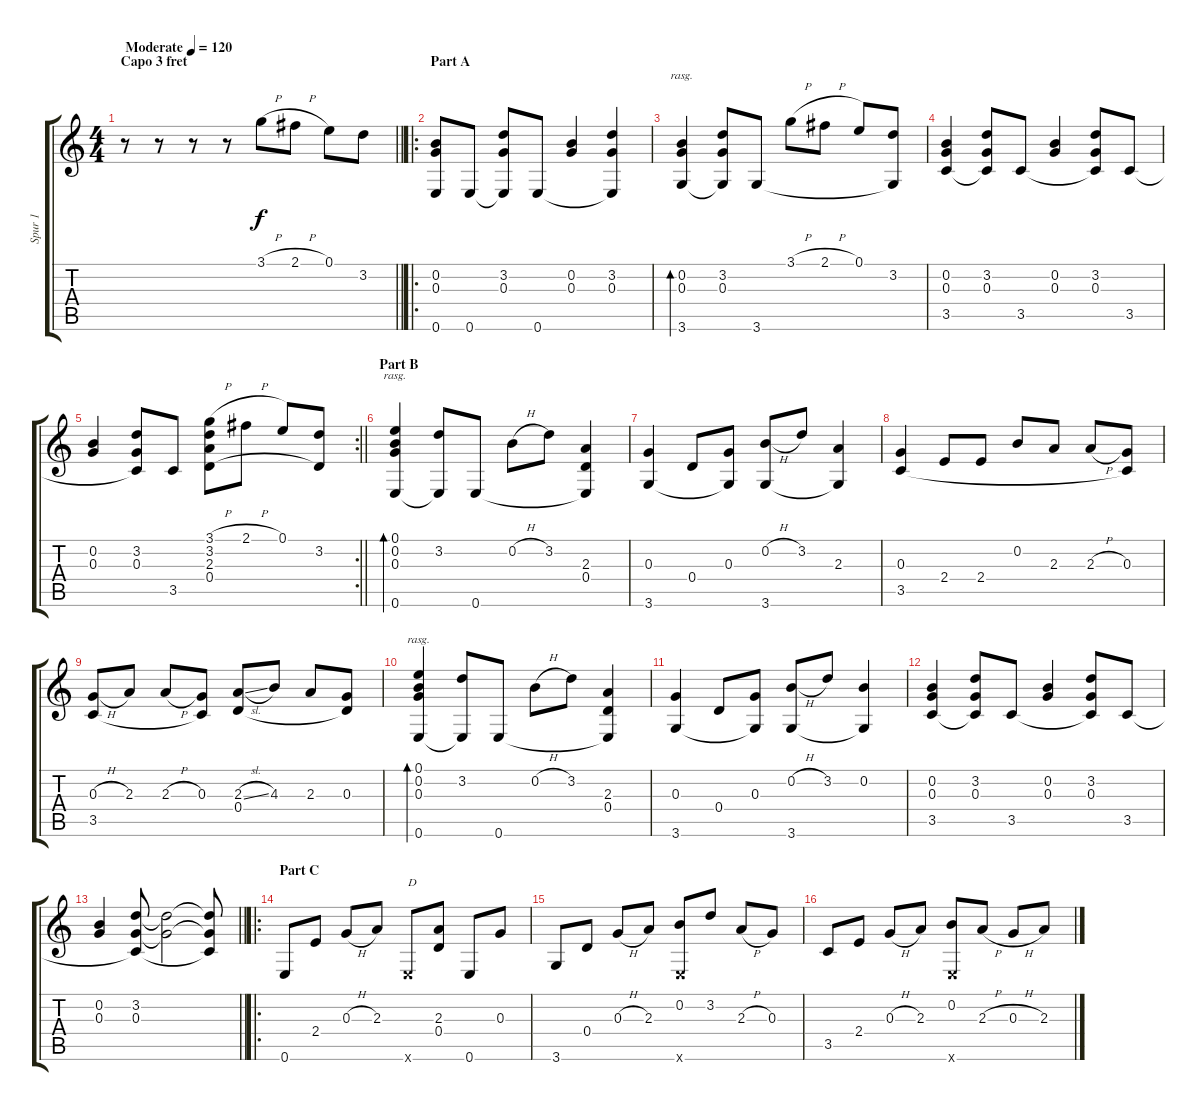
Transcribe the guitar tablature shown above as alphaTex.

\track ("Spur 1" "Spur 1") {instrument acousticguitarsteel}
\staff {score tabs}
\tuning (E4 B3 G3 D3 A2 E2) {hide}
\ts (4 4)
\section ("" "Capo 3 fret")
\tempo (120 "Moderate")
\clef g2
\barLineRight lightlight
\ks c
r.8{dy f instrument acousticguitarsteel} r.8 r.8 r.8 3.1{h}.8 2.1{h}.8 0.1.8 3.2.8 |
\ro
\section ("" "Part A")
(0.2 0.3 0.6).8 0.6.8 (3.2 0.3 0.6{t}).8 0.6.8 (0.2 0.3).4 (3.2 0.3 0.6{t}).4 |
(0.2 0.3 3.6).4{bd 60 rasg ii} (3.2 0.3 3.6{t}).8 3.6.8 3.1{h}.8 2.1{h}.8 0.1.8 (3.2 3.6{t}).8 |
(0.2 0.3 3.5).4 (3.2 0.3 3.5{t}).8 3.5.8 (0.2 0.3).4 (3.2 0.3 3.5{t}).8 3.5.8 |
\rc 2
\barLineRight lightlight
(0.2 0.3).4 (3.2 0.3 3.5{t}).8 3.5.8 (3.1{h} 3.2 2.3 0.4).8 2.1{h}.8 0.1.8 (3.2 0.4{t}).8 |
\section ("" "Part B")
(0.1 0.2 0.3 0.6).4{bd 60 rasg ii} (3.2 0.6{t}).8 0.6.8 0.2{h}.8 3.2.8 (2.3 0.4 0.6{t}).4 |
(0.3 3.6).4 0.4.8 (0.3 3.6{t}).8 (0.2{h} 3.6).8 3.2.8 (2.3 3.6{t}).4 |
(0.3 3.5).4 2.4.8 2.4.8 0.2.8 2.3.8 2.3{h}.8 (0.3 3.5{t}).8 |
(0.3{h} 3.5).8 2.3.8 2.3{h}.8 (0.3 3.5{t}).8 (2.3{sl} 0.4).8 4.3.8 2.3.8 (0.3 0.4{t}).8 |
(0.1 0.2 0.3 0.6).4{bd 60 rasg ii} (3.2 0.6{t}).8 0.6.8 0.2{h}.8 3.2.8 (2.3 0.4 0.6{t}).4 |
(0.3 3.6).4 0.4.8 (0.3 3.6{t}).8 (0.2{h} 3.6).8 3.2.8 (0.2 3.6{t}).4 |
(0.2 0.3 3.5).4 (3.2 0.3 3.5{t}).8 3.5.8 (0.2 0.3).4 (3.2 0.3 3.5{t}).8 3.5.8 |
\barLineRight lightlight
(0.2 0.3).4 (3.2 0.3 3.5{t}).8 (3.2{t} 0.3{t}).2 (3.2{t} 0.3{t} 3.5{t}).8 |
\ro
\section ("" "Part C")
0.6.8 2.4.8 0.3{h}.8 2.3.8 0.6{x}.8{txt "D"} (2.3 0.4).8 0.6.8 0.3.8 |
3.6.8 0.4.8 0.3{h}.8 2.3.8 (0.2 0.6{x}).8 3.2.8 2.3{h}.8 0.3.8 |
3.5.8 2.4.8 0.3{h}.8 2.3.8 (0.2 0.6{x}).8 2.3{h}.8 0.3{h}.8 2.3.8
